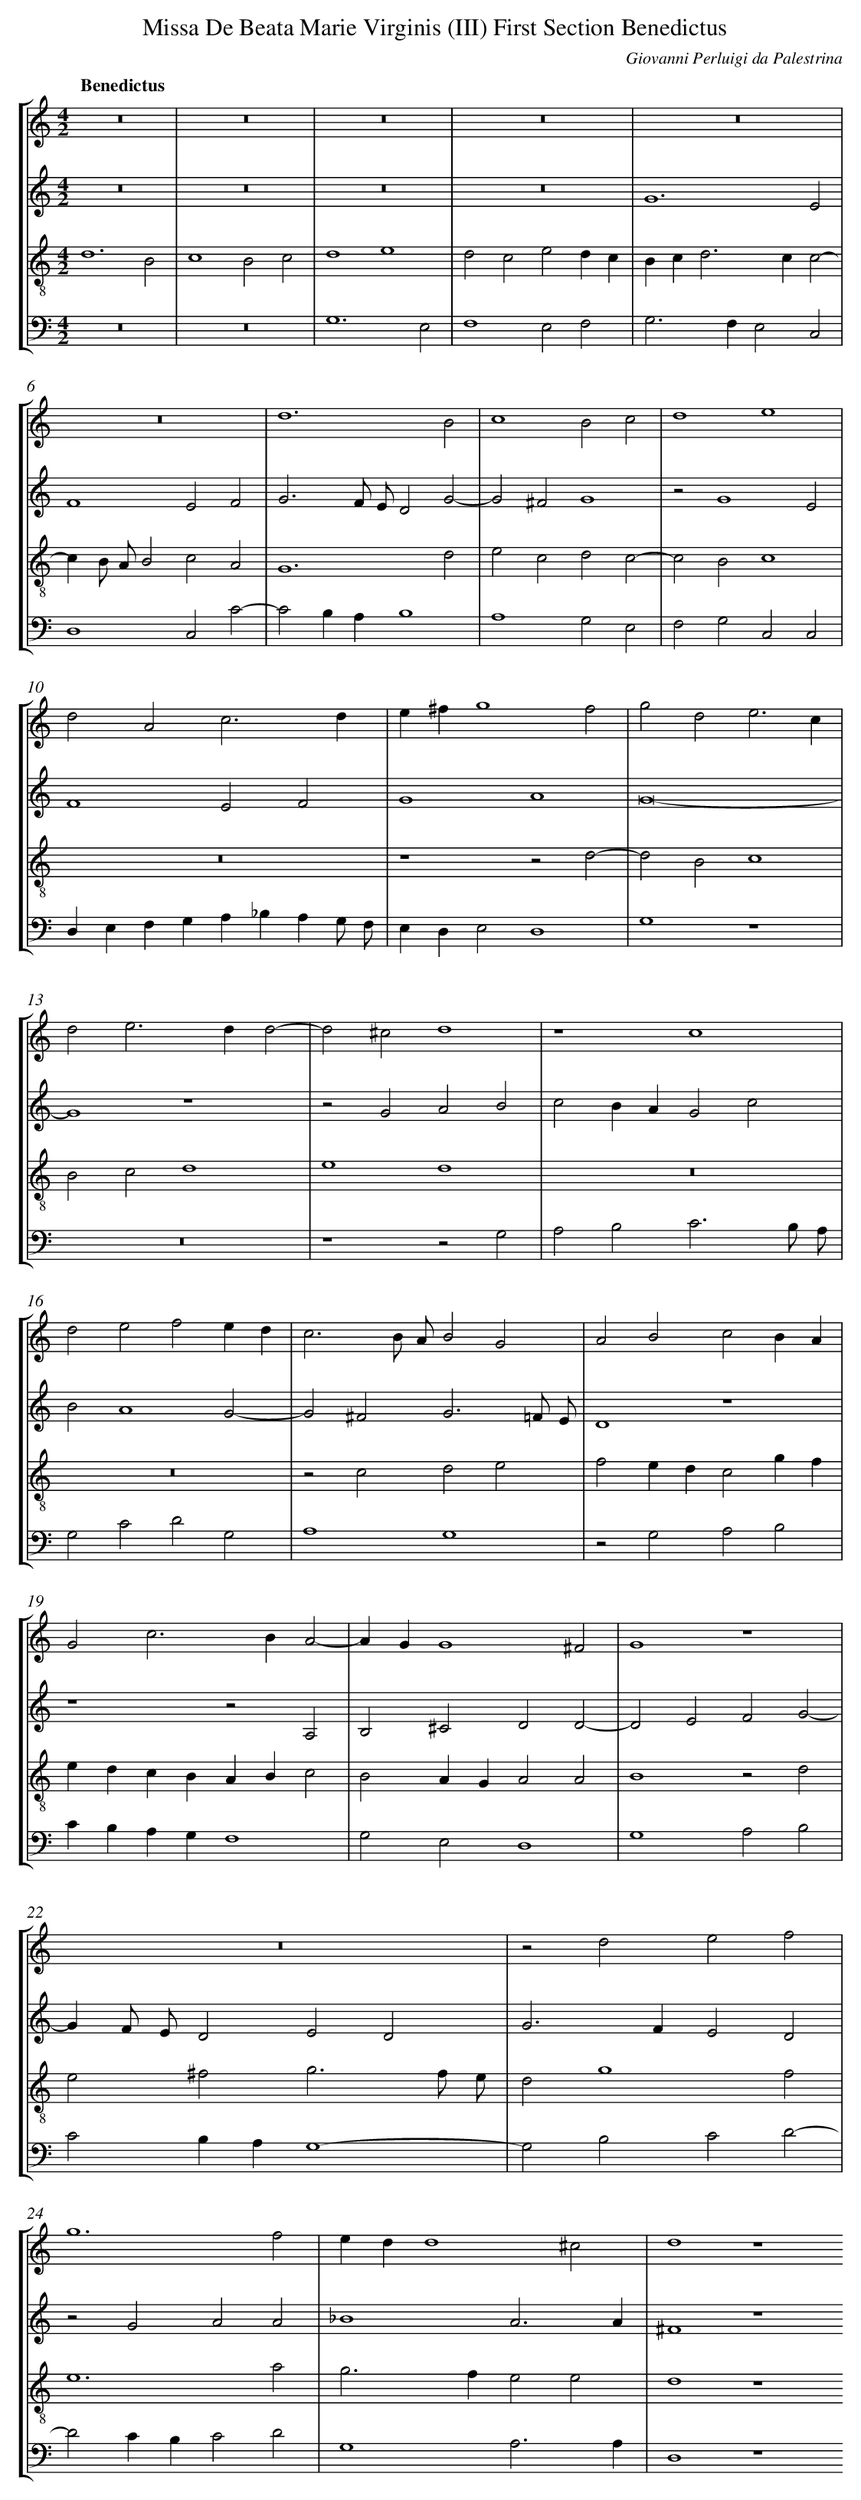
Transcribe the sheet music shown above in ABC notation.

X:1
T: Missa De Beata Marie Virginis (III) First Section Benedictus
C: Giovanni Perluigi da Palestrina
L: 1/4
M: 4/2
Q: "Benedictus"
%%staves [1 2 3 4]
V: 1 clef=treble
V: 2 clef=treble
V: 3 clef=treble-8
V: 4 clef=bass
K: C
[V:1] z8 |
[V:2] z8 |
[V:3] d6B2 |
[V:4] z8 |
[V:1] z8 |
[V:2] z8 |
[V:3] c4B2c2 |
[V:4] z8 |
[V:1] z8 |
[V:2] z8 |
[V:3] d4e4 |
[V:4] G,6E,2 |
[V:1] z8 |
[V:2] z8 |
[V:3] d2c2e2dc |
[V:4] F,4E,2F,2 |
[V:1] z8 |
[V:2] G6E2 |
[V:3] Bc2<d2cc2- |
[V:4] G,2>F,2E,2C,2 |
[V:1] z8 |
[V:2] F4E2F2 |
[V:3] cB/ A/B2c2A2 |
[V:4] D,4C,2C2- |
[V:1] d6B2 |
[V:2] G3F/ E/D2G2- |
[V:3] G6d2 |
[V:4] C2B,A,B,4 |
[V:1] c4B2c2 |
[V:2] G2^F2G4 |
[V:3] e2c2d2c2- |
[V:4] A,4G,2E,2 |
[V:1] d4e4 |
[V:2] z2G4E2 |
[V:3] c2B2c4 |
[V:4] F,2G,2C,2C,2 |
[V:1] d2A2c3d |
[V:2] F4E2F2 |
[V:3] z8 |
[V:4] D,E,F,G,A,_B,A,G,/ F,/ |
[V:1] e^fg4f2 |
[V:2] G4A4 |
[V:3] z4z2d2- |
[V:4] E,D,E,2D,4 |
[V:1] g2d2e3c |
[V:2] G8- |
[V:3] d2B2c4 |
[V:4] G,4z4 |
[V:1] d2e2>d2d2- |
[V:2] G4z4 |
[V:3] B2c2d4 |
[V:4] z8 |
[V:1] d2^c2d4 |
[V:2] z2G2A2B2 |
[V:3] e4d4 |
[V:4] z4z2G,2 |
[V:1] z4c4 |
[V:2] c2BAG2c2 |
[V:3] z8 |
[V:4] A,2B,2C3B,/ A,/ |
[V:1] d2e2f2ed |
[V:2] B2A4G2- |
[V:3] z8 |
[V:4] G,2C2D2G,2 |
[V:1] c3B/ A/B2G2 |
[V:2] G2^F2G3=F/ E/ |
[V:3] z2c2d2e2 |
[V:4] A,4G,4 |
[V:1] A2B2c2BA |
[V:2] D4z4 |
[V:3] f2edc2gf |
[V:4] z2G,2A,2B,2 |
[V:1] G2c2>B2A2- |
[V:2] z4z2A,2 |
[V:3] edcBABc2 |
[V:4] CB,A,G,F,4 |
[V:1] AGG4^F2 |
[V:2] B,2^C2D2D2- |
[V:3] B2AGA2A2 |
[V:4] G,2E,2D,4 |
[V:1] G4z4 |
[V:2] D2E2F2G2- |
[V:3] B4z2d2 |
[V:4] G,4A,2B,2 |
[V:1] z8 |
[V:2] GF/ E/D2E2D2 |
[V:3] e2^f2g3f/ e/ |
[V:4] C2B,A,G,4- |
[V:1] z2d2e2f2 |
[V:2] G2>F2E2D2 |
[V:3] d2g4f2 |
[V:4] G,2B,2C2D2- |
[V:1] g6f2 |
[V:2] z2G2A2A2 |
[V:3] e6a2 |
[V:4] D2CB,C2D2 |
[V:1] edd4^c2 |
[V:2] _B4A3A |
[V:3] g2>f2e2e2 |
[V:4] G,4A,3A, |
[V:1] d4z4
[V:2] ^F4z4
[V:3] d4z4
[V:4] D,4z4
